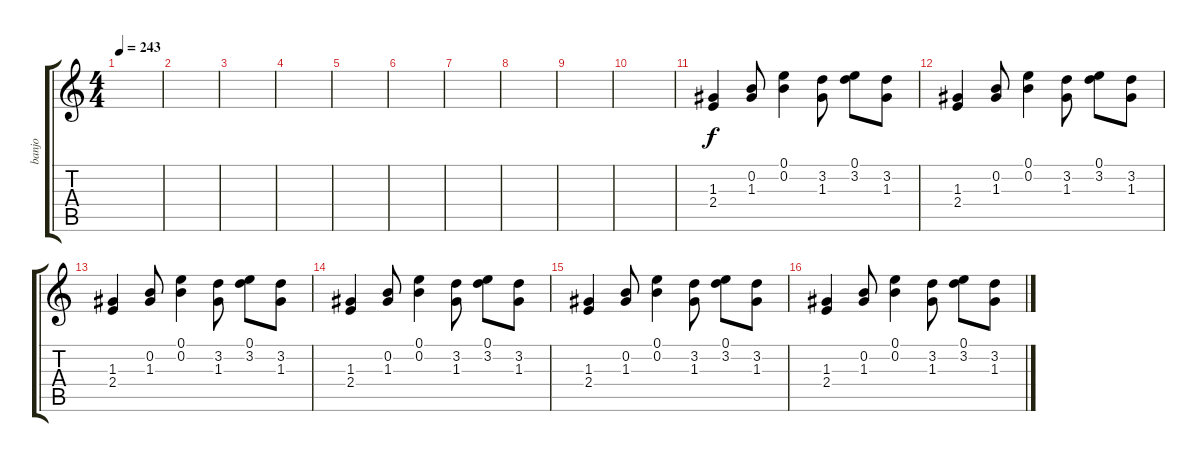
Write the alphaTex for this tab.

\track ("banjo" "banjo") {instrument banjo}
\staff {score tabs}
\tuning (E4 B3 G3 D3 A2 E2) {hide}
\displaytranspose 12
\ts (4 4)
\tempo 243
\clef g2
\ks c
|
|
|
|
|
|
|
|
|
|
(1.3 2.4).4{volume 5} (0.2 1.3).8 (0.1 0.2).4 (3.2 1.3).8 (0.1 3.2).8 (3.2 1.3).8 |
(1.3 2.4).4 (0.2 1.3).8 (0.1 0.2).4 (3.2 1.3).8 (0.1 3.2).8 (3.2 1.3).8 |
(1.3 2.4).4 (0.2 1.3).8 (0.1 0.2).4 (3.2 1.3).8 (0.1 3.2).8 (3.2 1.3).8 |
(1.3 2.4).4 (0.2 1.3).8 (0.1 0.2).4 (3.2 1.3).8 (0.1 3.2).8 (3.2 1.3).8 |
(1.3 2.4).4 (0.2 1.3).8 (0.1 0.2).4 (3.2 1.3).8 (0.1 3.2).8 (3.2 1.3).8 |
(1.3 2.4).4 (0.2 1.3).8 (0.1 0.2).4 (3.2 1.3).8 (0.1 3.2).8 (3.2 1.3).8
